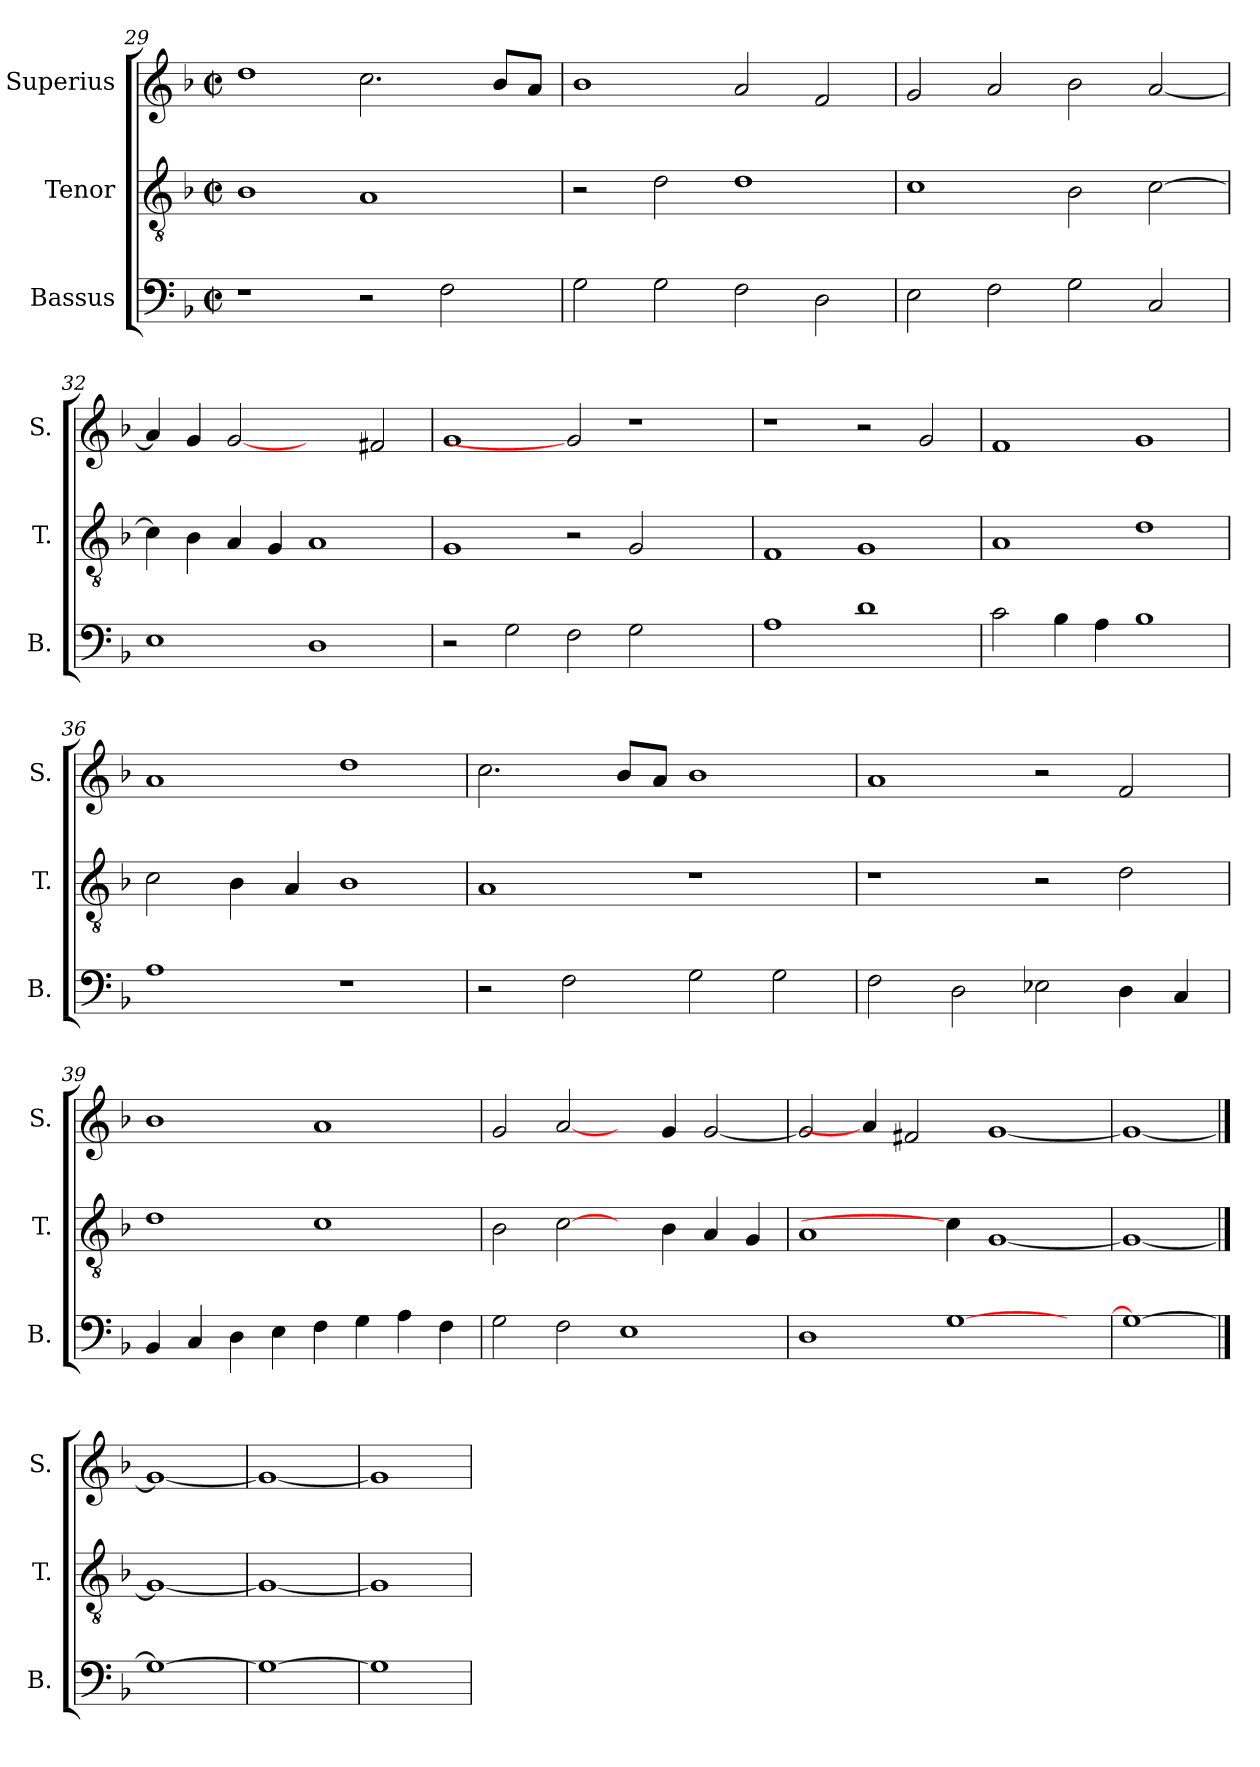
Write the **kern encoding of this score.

**kern	**kern	**kern
*part3	*part2	*part1
*staff3	*staff2	*staff1
*I"Bassus	*I"Tenor	*I"Superius
*I'B.	*I'T.	*I'S.
!!LO:PB:g=z
*clefF4	*clefGv2	*clefG2
*	*ITrd7c12	*
*k[b-]	*k[b-]	*k[b-]
*F:	*F:	*F:
*M2/2	*M2/2	*M2/2
*met(c|)	*met(c|)	*met(c|)
=29	=29	=29
1r	1BB-i	1ddi
2r	1AAi	2.cci\
2Fi\	.	.
.	.	8b-i/L
.	.	8ai/J
=30	=30	=30
2Gi\	2r	1b-i
2Gi\	2Di\	.
2Fi\	1Di	2ai/
2Di\	.	2fi/
=31	=31	=31
2Ei\	1Ci	2gi/
2Fi\	.	2ai/
2Gi\	2BB-i\	2b-i\
2Ci/	[>2Ci\	[<2ai/
=32	=32	=32
1Ei	4Ci\]	4ai/]
.	4BB-i\	4gi/
.	4AAi/	[2gi
.	4GGi/	.
1Di	1AAi	2ryy
.	.	2f#Xi/
=33	=33	=33
2r	1GGi	1gi
2Gi\	.	.
2Fi\	2r	2gi]
2Gi\	2GGi/	1r
2ryy	2ryy	.
!!LO:LB:g=z
=34	=34	=34
1Ai	1FFi	1r
1di	1GGi	2r
.	.	2gi/
=35	=35	=35
2ci\	1AAi	1fi
4B-i\	.	.
4Ai\	.	.
1B-i	1Di	1gi
=36	=36	=36
1Ai	2Ci\	1ai
.	4BB-i\	.
.	4AAi/	.
1r	1BB-i	1ddi
=37	=37	=37
2r	1AAi	2.cci\
2Fi\	.	.
.	.	8b-i/L
.	.	8ai/J
2Gi\	1r	1b-i
2Gi\	.	.
!!LO:LB:g=z
=38	=38	=38
2Fi\	1r	1ai
2Di\	.	.
2E-Xi\	2r	2r
4Di\	2Di\	2fi/
4Ci/	.	.
=39	=39	=39
4BB-i/	1Di	1b-i
4Ci/	.	.
4Di\	.	.
4Ei\	.	.
4Fi\	1Ci	1ai
4Gi\	.	.
4Ai\	.	.
4Fi\	.	.
=40	=40	=40
2Gi\	2BB-i\	2gi/
2Fi\	[2Ci\	[2ai/
1Ei	4ryy	4ryy
.	4BB-i\	4gi/
.	4AAi/	[<2gi/
.	4GGi/	.
=41	=41	=41
1Di	1AAi	2gi/]
.	.	4ai/]
.	.	2f#Xi/
[>1Gi	4Ci\]	.
.	[<1GGi	[<1gi
4ryy	.	.
=42	=42	=42
1Gi_>	1GGi_<	1gi_<
==43	==43	==43
1Gi_	1GGi_	1gi_
=44	=44	=44
1Gi_	1GGi_	1gi_
=45	=45	=45
1Gi]	1GGi]	1gi]
=	=	=
*-	*-	*-
